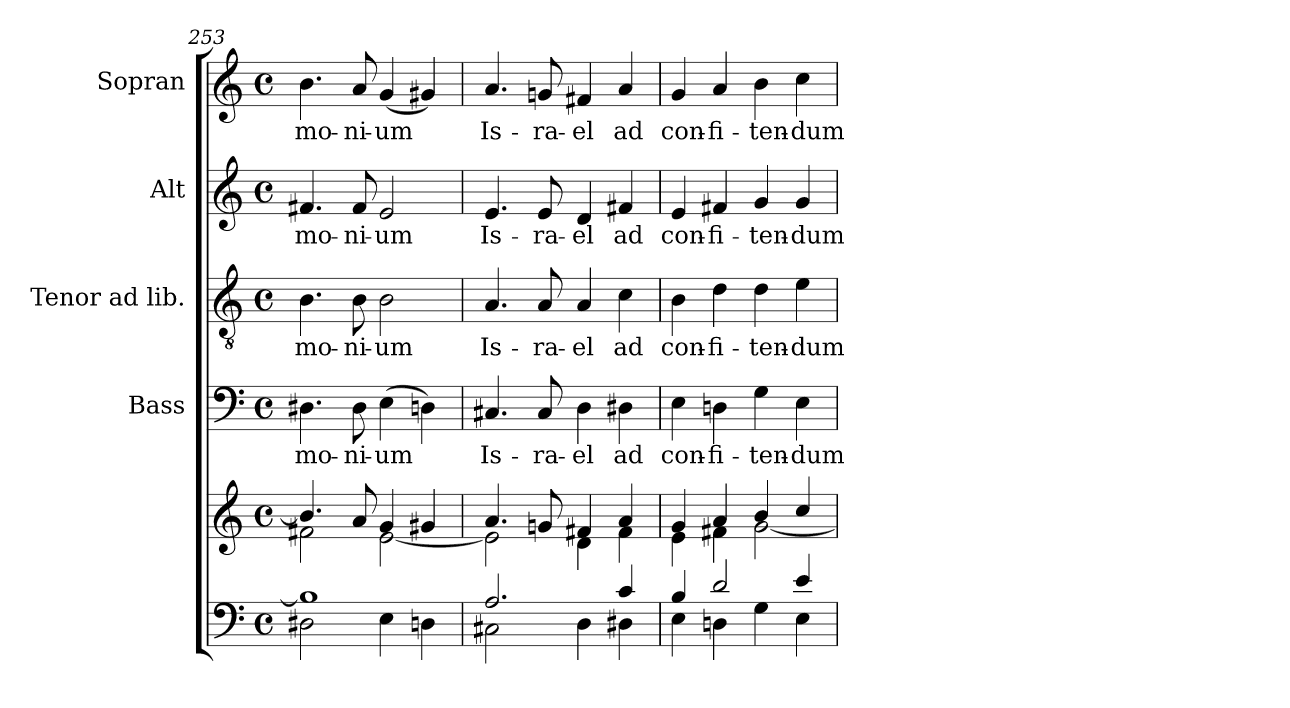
**kern	**kern	**kern	**text	**kern	**text	**kern	**text	**kern	**text
*part5	*part5	*part4	*part4	*part3	*part3	*part2	*part2	*part1	*part1
*staff6	*staff5	*staff4	*staff4	*staff3	*staff3	*staff2	*staff2	*staff1	*staff1
*	*	*I"Bass	*	*I"Tenor ad lib.	*	*I"Alt	*	*I"Sopran	*
*	*	*I'B.	*	*I'T.	*	*I'A.	*	*I'S.	*
*clefF4	*clefG2	*clefF4	*	*clefGv2	*	*clefG2	*	*clefG2	*
*k[]	*k[]	*k[]	*	*k[]	*	*k[]	*	*k[]	*
*C:	*C:	*C:	*	*C:	*	*C:	*	*C:	*
*M4/4	*M4/4	*M4/4	*	*M4/4	*	*M4/4	*	*M4/4	*
*met(c)	*met(c)	*met(c)	*	*met(c)	*	*met(c)	*	*met(c)	*
=253	=253	=253	=253	=253	=253	=253	=253	=253	=253
*^	*^	*	*	*	*	*	*	*	*
!	!	!	!	!	!LO:LY:b	!	!LO:LY:b	!	!LO:LY:b	!	!LO:LY:b
1B]	2D#X\	4.b/]	2f#X\	4.D#X\	-mo-	4.B\	-mo-	4.f#X/	-mo-	4.b\	-mo-
!	!	!	!	!	!LO:LY:b	!	!LO:LY:b	!	!LO:LY:b	!	!LO:LY:b
.	.	8a/	.	8D#\	-ni-	8B\	-ni-	8f#/	-ni-	8a/	-ni-
!	!	!	!	!	!LO:LY:b	!	!LO:LY:b	!	!LO:LY:b	!	!LO:LY:b
.	4E\	4g/	[<2e\	(>4E\	-um	2B\	-um	2e/	-um	(<4g/	-um
.	4Dn\	4g#X/	.	4Dn\)	.	.	.	.	.	4g#X/)	.
=254	=254	=254	=254	=254	=254	=254	=254	=254	=254	=254	=254
!	!	!	!	!	!LO:LY:b	!	!LO:LY:b	!	!LO:LY:b	!	!LO:LY:b
2.A/	2C#X\	4.a/	2e\]	4.C#X/	Is-	4.A/	Is-	4.e/	Is-	4.a/	Is-
!	!	!	!	!	!LO:LY:b	!	!LO:LY:b	!	!LO:LY:b	!	!LO:LY:b
.	.	8gn/	.	8C#/	-ra-	8A/	-ra-	8e/	-ra-	8gn/	-ra-
!	!	!	!	!	!LO:LY:b	!	!LO:LY:b	!	!LO:LY:b	!	!LO:LY:b
.	4D\	4f#X/	4d\	4D\	-el	4A/	-el	4d/	-el	4f#X/	-el
!	!	!	!	!	!LO:LY:b	!	!LO:LY:b	!	!LO:LY:b	!	!LO:LY:b
4c/	4D#X\	4a/	4f#\	4D#X\	ad	4c\	ad	4f#X/	ad	4a/	ad
=255	=255	=255	=255	=255	=255	=255	=255	=255	=255	=255	=255
!	!	!	!	!	!LO:LY:b	!	!LO:LY:b	!	!LO:LY:b	!	!LO:LY:b
4B/	4E\	4g/	4e\	4E\	con-	4B\	con-	4e/	con-	4g/	con-
!	!	!	!	!	!LO:LY:b	!	!LO:LY:b	!	!LO:LY:b	!	!LO:LY:b
2d/	4Dn\	4a/	4f#X\	4Dn\	-fi-	4d\	-fi-	4f#X/	-fi-	4a/	-fi-
!	!	!	!	!	!LO:LY:b	!	!LO:LY:b	!	!LO:LY:b	!	!LO:LY:b
.	4G\	4b/	[<2g\	4G\	-ten-	4d\	-ten-	4g/	-ten-	4b\	-ten-
!	!	!	!	!	!LO:LY:b	!	!LO:LY:b	!	!LO:LY:b	!	!LO:LY:b
4e/	4E\	4cc/	.	4E\	-dum	4e\	-dum	4g/	-dum	4cc\	-dum
*v	*v	*	*	*	*	*	*	*	*	*	*
*	*v	*v	*	*	*	*	*	*	*	*
=	=	=	=	=	=	=	=	=	=
*-	*-	*-	*-	*-	*-	*-	*-	*-	*-
